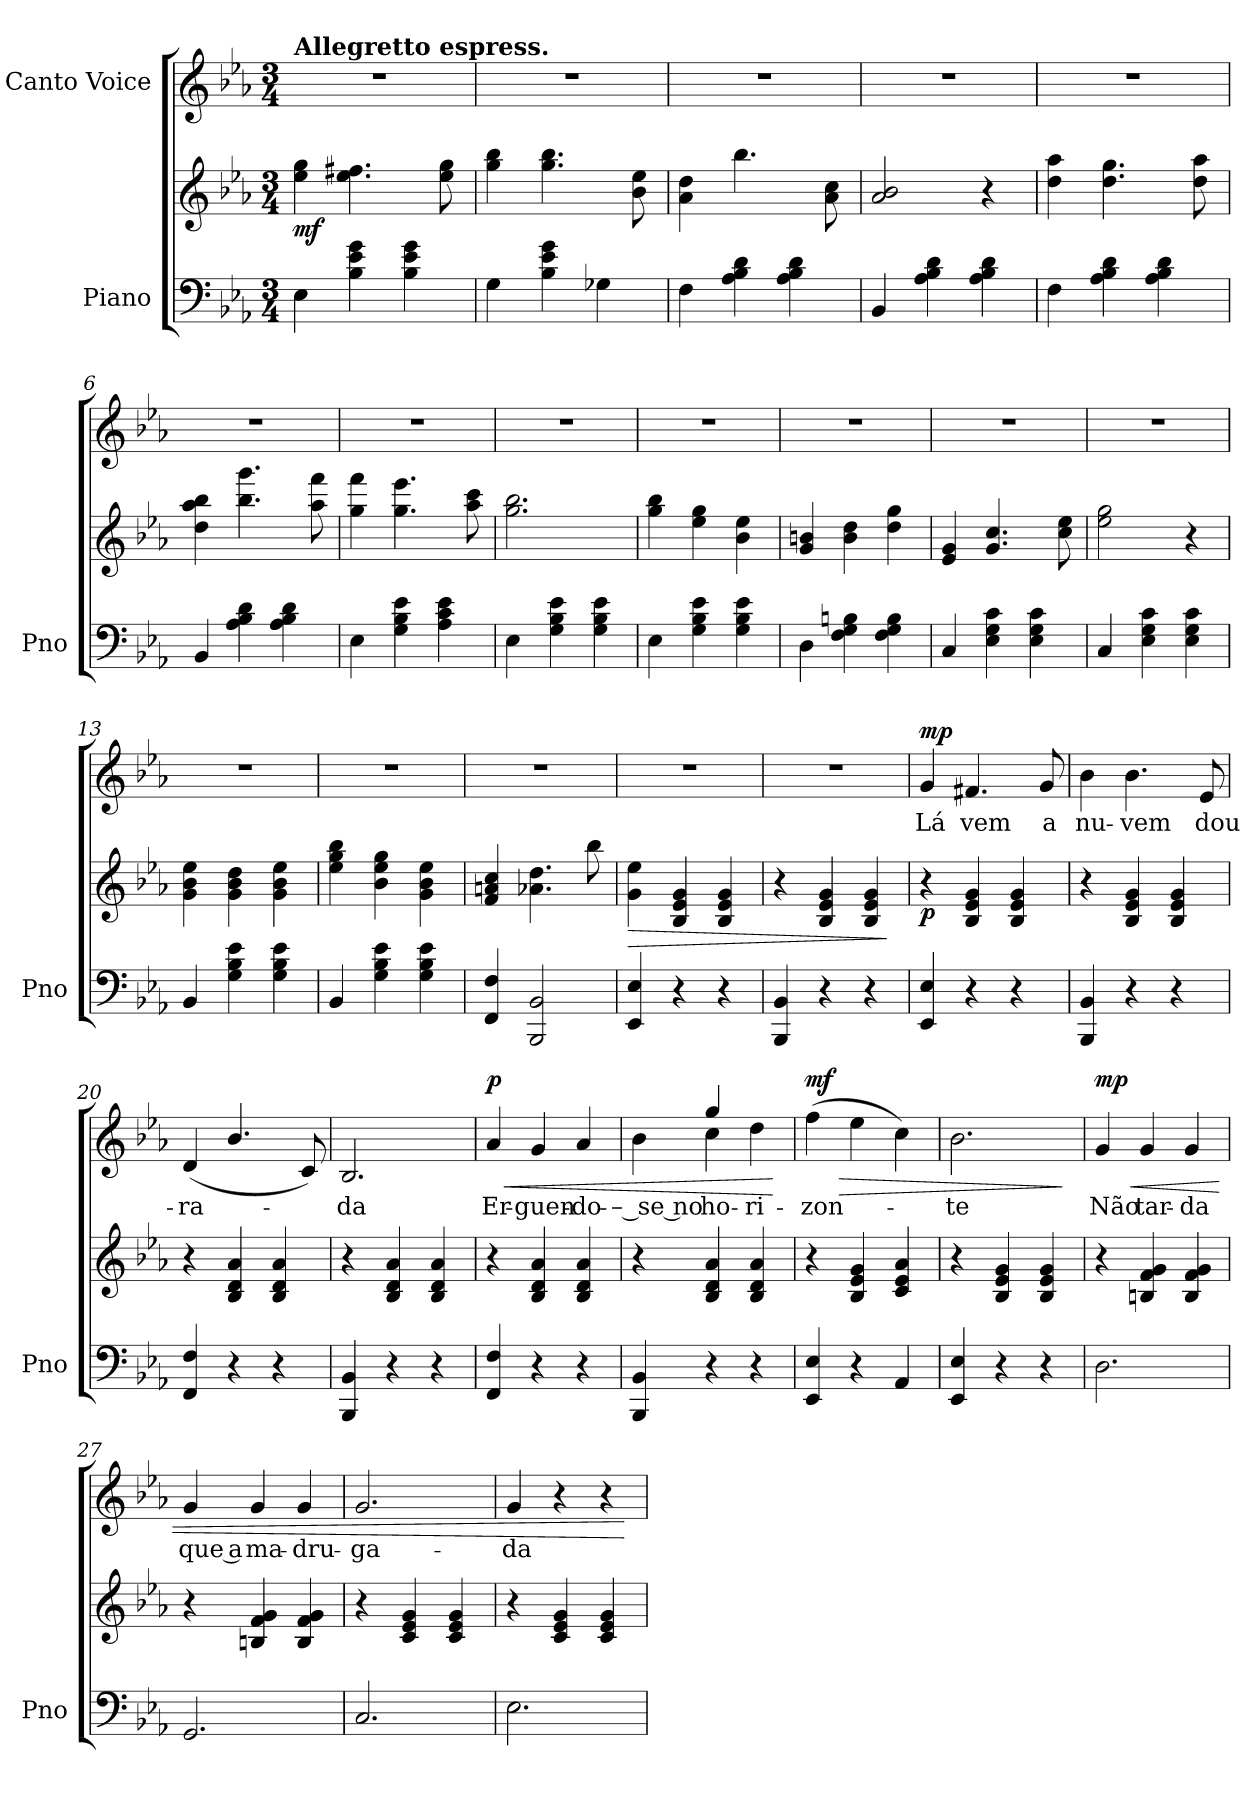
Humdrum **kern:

**kern	**kern	**dynam	**kern	**text	**dynam
*part2	*part2	*part2	*part1	*part1	*part1
*staff3	*staff2	*staff2/3	*staff1	*staff1	*staff1
*I"Piano	*	*	*I"Canto Voice	*	*
*I'Pno	*	*	*	*	*
*clefF4	*clefG2	*	*clefG2	*	*
*k[b-e-a-]	*k[b-e-a-]	*	*k[b-e-a-]	*	*
*M3/4	*M3/4	*	*M3/4	*	*
=1	=1	=1	=1	=1	=1
!	!	!	!LO:TX:a:B:t=Allegretto espress.	!	!
!	!	!LO:DY:b	!	!	!
4E-\	4ee-\ 4gg\	mf	2.r	.	.
4B-\ 4e-\ 4g\	4.ee-\ 4.ff#X\	.	.	.	.
4B-\ 4e-\ 4g\	.	.	.	.	.
.	8ee-\ 8gg\	.	.	.	.
=2	=2	=2	=2	=2	=2
4G\	4gg\ 4bb-\	.	2.r	.	.
4B-\ 4e-\ 4g\	4.gg\ 4.bb-\	.	.	.	.
4G-X\	.	.	.	.	.
.	8b-\ 8ee-\	.	.	.	.
=3	=3	=3	=3	=3	=3
4F\	4a-\ 4dd\	.	2.r	.	.
4A-\ 4B-\ 4d\	4.bb-\	.	.	.	.
4A-\ 4B-\ 4d\	.	.	.	.	.
.	8a-\ 8cc\	.	.	.	.
=4	=4	=4	=4	=4	=4
4BB-/	2a-/ 2b-/	.	2.r	.	.
4A-\ 4B-\ 4d\	.	.	.	.	.
4A-\ 4B-\ 4d\	4r	.	.	.	.
=5	=5	=5	=5	=5	=5
4F\	4dd\ 4aa-\	.	2.r	.	.
4A-\ 4B-\ 4d\	4.dd\ 4.gg\	.	.	.	.
4A-\ 4B-\ 4d\	.	.	.	.	.
.	8dd\ 8aa-\	.	.	.	.
=6	=6	=6	=6	=6	=6
4BB-/	4dd\ 4aa-\ 4bb-\	.	2.r	.	.
4A-\ 4B-\ 4d\	4.bb-\ 4.ggg\	.	.	.	.
4A-\ 4B-\ 4d\	.	.	.	.	.
.	8aa-\ 8fff\	.	.	.	.
=7	=7	=7	=7	=7	=7
4E-\	4gg\ 4fff\	.	2.r	.	.
4G\ 4B-\ 4e-\	4.gg\ 4.eee-\	.	.	.	.
4A-\ 4c\ 4e-\	.	.	.	.	.
.	8aa-\ 8ccc\	.	.	.	.
!!LO:LB:g=z
=8	=8	=8	=8	=8	=8
4E-\	2.gg\ 2.bb-\	.	2.r	.	.
4G\ 4B-\ 4e-\	.	.	.	.	.
4G\ 4B-\ 4e-\	.	.	.	.	.
=9	=9	=9	=9	=9	=9
4E-\	4gg\ 4bb-\	.	2.r	.	.
4G\ 4B-\ 4e-\	4ee-\ 4gg\	.	.	.	.
4G\ 4B-\ 4e-\	4b-\ 4ee-\	.	.	.	.
=10	=10	=10	=10	=10	=10
4D\	4g/ 4bn/	.	2.r	.	.
4F\ 4G\ 4Bn\	4b\ 4dd\	.	.	.	.
4F\ 4G\ 4B\	4dd\ 4gg\	.	.	.	.
=11	=11	=11	=11	=11	=11
4C/	4e-/ 4g/	.	2.r	.	.
4E-\ 4G\ 4c\	4.g/ 4.cc/	.	.	.	.
4E-\ 4G\ 4c\	.	.	.	.	.
.	8cc\ 8ee-\	.	.	.	.
=12	=12	=12	=12	=12	=12
4C/	2ee-\ 2gg\	.	2.r	.	.
4E-\ 4G\ 4c\	.	.	.	.	.
4E-\ 4G\ 4c\	4r	.	.	.	.
=13	=13	=13	=13	=13	=13
4BB-/	4g\ 4b-\ 4ee-\	.	2.r	.	.
4G\ 4B-\ 4e-\	4g\ 4b-\ 4dd\	.	.	.	.
4G\ 4B-\ 4e-\	4g\ 4b-\ 4ee-\	.	.	.	.
=14	=14	=14	=14	=14	=14
4BB-/	4ee-\ 4gg\ 4bb-\	.	2.r	.	.
4G\ 4B-\ 4e-\	4b-\ 4ee-\ 4gg\	.	.	.	.
4G\ 4B-\ 4e-\	4g\ 4b-\ 4ee-\	.	.	.	.
=15	=15	=15	=15	=15	=15
4FF/ 4F/	4f/ 4an/ 4cc/	.	2.r	.	.
2BBB-/ 2BB-/	4.a-X\ 4.dd\	.	.	.	.
.	8bb-\	.	.	.	.
!!LO:LB:g=z
=16	=16	=16	=16	=16	=16
*	*	*	*MM180	*	*
!	!	!LO:HP:b	!	!	!
4EE-/ 4E-/	4g\ 4ee-\	>	2.r	.	.
4r	4B-/ 4e-/ 4g/	.	.	.	.
4r	4B-/ 4e-/ 4g/	.	.	.	.
=17	=17	=17	=17	=17	=17
4BBB-/ 4BB-/	4r	.	2.r	.	.
4r	4B-/ 4e-/ 4g/	.	.	.	.
4r	4B-/ 4e-/ 4g/	.	.	.	.
.	.	]	.	.	.
=18	=18	=18	=18	=18	=18
!	!	!LO:DY:b	!	!LO:LY:b	!LO:DY:a
4EE-/ 4E-/	4r	p	4g/	Lá	mp
!	!	!	!	!LO:LY:b	!
4r	4B-/ 4e-/ 4g/	.	4.f#X/	vem	.
4r	4B-/ 4e-/ 4g/	.	.	.	.
!	!	!	!	!LO:LY:b	!
.	.	.	8g/	a	.
=19	=19	=19	=19	=19	=19
!	!	!	!	!LO:LY:b	!
4BBB-/ 4BB-/	4r	.	4b-\	nu-	.
!	!	!	!	!LO:LY:b	!
4r	4B-/ 4e-/ 4g/	.	4.b-\	-vem	.
4r	4B-/ 4e-/ 4g/	.	.	.	.
!	!	!	!	!LO:LY:b	!
.	.	.	8e-/	dou-	.
=20	=20	=20	=20	=20	=20
!	!	!	!	!LO:LY:b	!
4FF/ 4F/	4r	.	(<4d/	-ra-	.
4r	4B-/ 4d/ 4a-/	.	4.b-/	.	.
4r	4B-/ 4d/ 4a-/	.	.	.	.
.	.	.	8c/)	.	.
=21	=21	=21	=21	=21	=21
!	!	!	!	!LO:LY:b	!
4BBB-/ 4BB-/	4r	.	2.B-/	-da	.
4r	4B-/ 4d/ 4a-/	.	.	.	.
4r	4B-/ 4d/ 4a-/	.	.	.	.
=22	=22	=22	=22	=22	=22
!	!	!	!	!LO:LY:b	!LO:HP:b
!	!	!	!	!	!LO:DY:n=1:a
4FF/ 4F/	4r	.	4a-/	Er-	< p
!	!	!	!	!LO:LY:b	!
4r	4B-/ 4d/ 4a-/	.	4g/	-guen-	.
!	!	!	!	!LO:LY:b	!
4r	4B-/ 4d/ 4a-/	.	4a-/	-do-	.
!!LO:LB:g=z
=23	=23	=23	=23	=23	=23
!	!	!	!	!LO:LY:b	!
*	*	*	*^	*	*
4BBB-/ 4BB-/	4r	.	4b-\	4ryy	– se no	.
!	!	!	!	!	!LO:LY:b	!
4r	4B-/ 4d/ 4a-/	.	4cc\	4gg/	ho-	.
!	!	!	!	!	!LO:LY:b	!
4r	4B-/ 4d/ 4a-/	.	4dd\	4ryy	-ri-	.
*	*	*	*v	*v	*	*
.	.	.	.	.	[
=24	=24	=24	=24	=24	=24
!	!	!	!	!LO:LY:b	!LO:HP:b
!	!	!	!	!	!LO:DY:n=1:a
4EE-/ 4E-/	4r	.	(>4ff\	-zon-	> mf
4r	4B-/ 4e-/ 4g/	.	4ee-\	.	.
4AA-/	4c/ 4e-/ 4a-/	.	4cc\)	.	.
=25	=25	=25	=25	=25	=25
!	!	!	!	!LO:LY:b	!
4EE-/ 4E-/	4r	.	2.b-\	-te	.
4r	4B-/ 4e-/ 4g/	.	.	.	.
4r	4B-/ 4e-/ 4g/	.	.	.	.
.	.	.	.	.	]
=26	=26	=26	=26	=26	=26
!	!	!	!	!LO:LY:b	!LO:HP:b
!	!	!	!	!	!LO:DY:n=1:a
2.D\	4r	.	4g/	Não	< mp
!	!	!	!	!LO:LY:b	!
.	4Bn/ 4f/ 4g/	.	4g/	tar-	.
!	!	!	!	!LO:LY:b	!
.	4B/ 4f/ 4g/	.	4g/	-da	.
=27	=27	=27	=27	=27	=27
!	!	!	!	!LO:LY:b	!
2.GG/	4r	.	4g/	que a	.
!	!	!	!	!LO:LY:b	!
.	4Bn/ 4f/ 4g/	.	4g/	ma-	.
!	!	!	!	!LO:LY:b	!
.	4B/ 4f/ 4g/	.	4g/	-dru-	.
=28	=28	=28	=28	=28	=28
!	!	!	!	!LO:LY:b	!
2.C/	4r	.	2.g/	-ga-	.
.	4c/ 4e-/ 4g/	.	.	.	.
.	4c/ 4e-/ 4g/	.	.	.	.
=29	=29	=29	=29	=29	=29
!	!	!	!	!LO:LY:b	!
2.E-\	4r	.	4g/	-da	.
.	4c/ 4e-/ 4g/	.	4r	.	.
.	4c/ 4e-/ 4g/	.	4r	.	.
.	.	.	.	.	[
=	=	=	=	=	=
*-	*-	*-	*-	*-	*-
